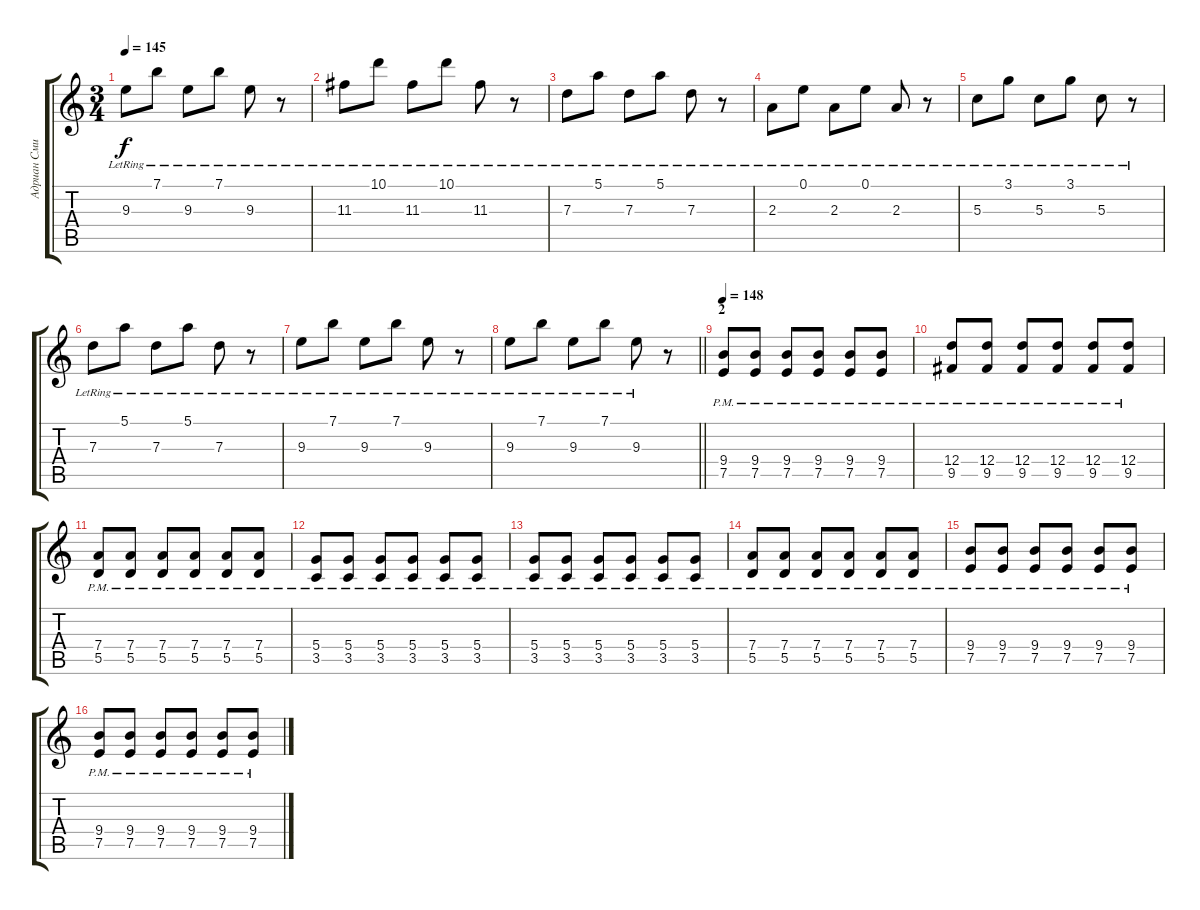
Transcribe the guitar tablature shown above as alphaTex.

\track ("Адриан Смит" "Адриан Сми") {instrument overdrivenguitar}
\staff {score tabs}
\tuning (E4 B3 G3 D3 A2 E2) {hide}
\ts (3 4)
\tempo 145
\clef g2
\ks c
9.3{lr}.8{dy f} 7.1{lr}.8 9.3{lr}.8 7.1{lr}.8 9.3{lr}.8 r.8 |
11.3{lr}.8 10.1{lr}.8 11.3{lr}.8 10.1{lr}.8 11.3{lr}.8 r.8 |
7.3{lr}.8 5.1{lr}.8 7.3{lr}.8 5.1{lr}.8 7.3{lr}.8 r.8 |
2.3{lr}.8 0.1{lr}.8 2.3{lr}.8 0.1{lr}.8 2.3{lr}.8 r.8 |
5.3{lr}.8 3.1{lr}.8 5.3{lr}.8 3.1{lr}.8 5.3{lr}.8 r.8 |
7.3{lr}.8 5.1{lr}.8 7.3{lr}.8 5.1{lr}.8 7.3{lr}.8 r.8 |
9.3{lr}.8 7.1{lr}.8 9.3{lr}.8 7.1{lr}.8 9.3{lr}.8 r.8 |
\barLineRight lightlight
9.3{lr}.8 7.1{lr}.8 9.3{lr}.8 7.1{lr}.8 9.3{lr}.8 r.8 |
\section ("" "2")
\tempo 148
(9.4{pm} 7.5{pm}).8{volume 7 instrument electricguitarclean} (9.4{pm} 7.5{pm}).8 (9.4{pm} 7.5{pm}).8 (9.4{pm} 7.5{pm}).8 (9.4{pm} 7.5{pm}).8 (9.4{pm} 7.5{pm}).8 |
(12.4{pm} 9.5{pm}).8 (12.4{pm} 9.5{pm}).8 (12.4{pm} 9.5{pm}).8 (12.4{pm} 9.5{pm}).8 (12.4{pm} 9.5{pm}).8 (12.4{pm} 9.5{pm}).8 |
(7.4{pm} 5.5{pm}).8 (7.4{pm} 5.5{pm}).8 (7.4{pm} 5.5{pm}).8 (7.4{pm} 5.5{pm}).8 (7.4{pm} 5.5{pm}).8 (7.4{pm} 5.5{pm}).8 |
(5.4{pm} 3.5{pm}).8 (5.4{pm} 3.5{pm}).8 (5.4{pm} 3.5{pm}).8 (5.4{pm} 3.5{pm}).8 (5.4{pm} 3.5{pm}).8 (5.4{pm} 3.5{pm}).8 |
(5.4{pm} 3.5{pm}).8 (5.4{pm} 3.5{pm}).8 (5.4{pm} 3.5{pm}).8 (5.4{pm} 3.5{pm}).8 (5.4{pm} 3.5{pm}).8 (5.4{pm} 3.5{pm}).8 |
(7.4{pm} 5.5{pm}).8 (7.4{pm} 5.5{pm}).8 (7.4{pm} 5.5{pm}).8 (7.4{pm} 5.5{pm}).8 (7.4{pm} 5.5{pm}).8 (7.4{pm} 5.5{pm}).8 |
(9.4{pm} 7.5{pm}).8 (9.4{pm} 7.5{pm}).8 (9.4{pm} 7.5{pm}).8 (9.4{pm} 7.5{pm}).8 (9.4{pm} 7.5{pm}).8 (9.4{pm} 7.5{pm}).8 |
(9.4{pm} 7.5{pm}).8 (9.4{pm} 7.5{pm}).8 (9.4{pm} 7.5{pm}).8 (9.4{pm} 7.5{pm}).8 (9.4{pm} 7.5{pm}).8 (9.4{pm} 7.5{pm}).8
